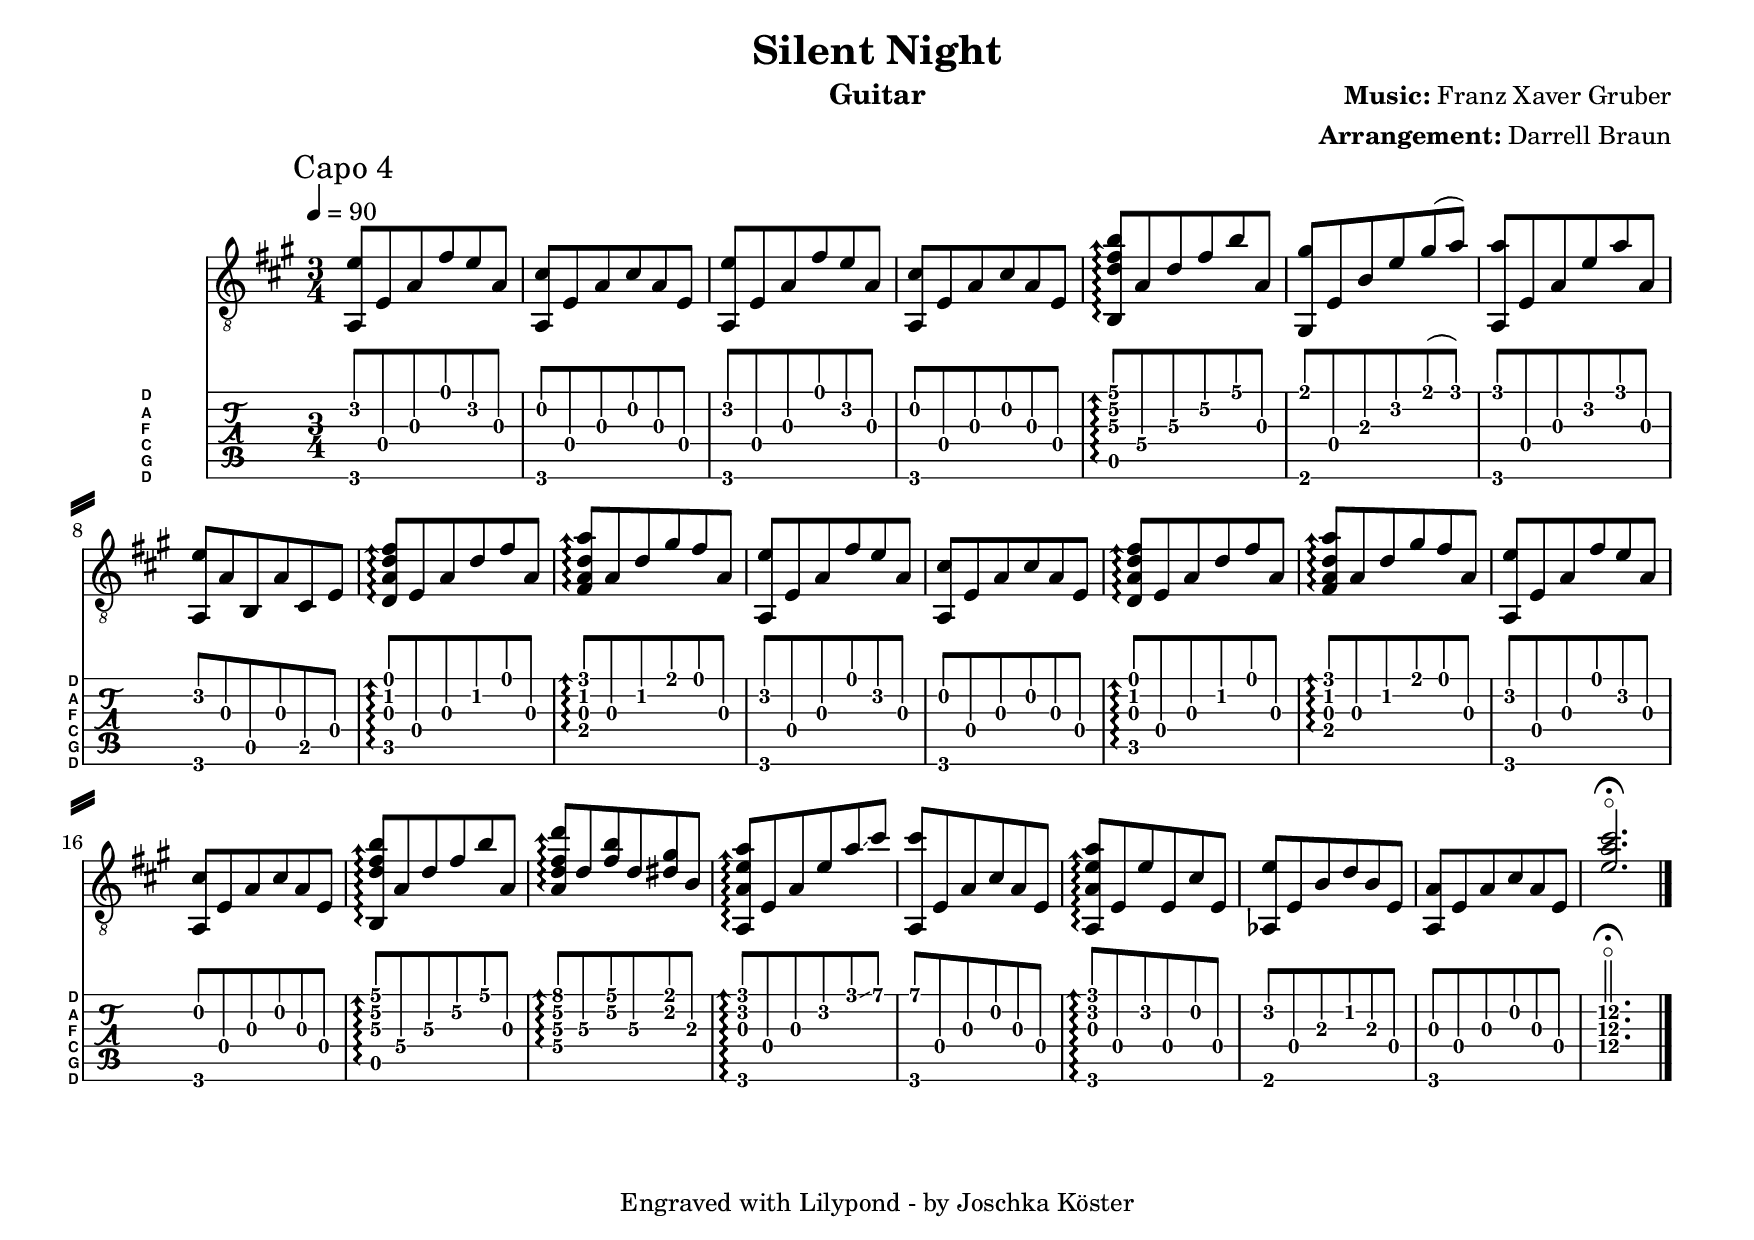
% vim: set ft=lilypond

\language "english"

\version "2.19.83"

\layout {
}

% header {{{
% ----------------------------------------
\header {
  title = "Silent Night"
  composer = \markup { \bold {Music:} Franz Xaver Gruber}
  arranger = \markup { \bold {Arrangement:} Darrell Braun}
  instrument = "Guitar"
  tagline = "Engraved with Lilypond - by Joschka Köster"
}

#(set-global-staff-size 22)
#(set-default-paper-size "a4landscape")

\paper {
  system-separator-markup = \slashSeparator
}

% ----------------------------------------
% header }}}
% guitar tuning {{{
% ----------------------------------------

DGCFAD =
\markup {
  \with-dimensions #'(0 . 0.8) #'(0 . 1.0)
  \postscript #"/Arial-Bold findfont
                1.3 scalefont
                setfont 0 3.6 moveto
                (D) show 0 2.0 moveto
                (A) show 0 0.6 moveto
                (F) show 0 -0.8 moveto
                (C) show 0 -2.2 moveto
                (G) show 0 -3.6 moveto
                (D) show
                stroke"
}

% ----------------------------------------
% guitar tuning }}}
% global settings {{{
% ----------------------------------------

global = {
  \key a \major
  \numericTimeSignature

  \time 3/4
  \tempo 4 = 90

  %\mergeDifferentlyDottedOn
  %\mergeDifferentlyHeadedOn
}

% ----------------------------------------
% global settings }}}

% guitarPart {{{
% ----------------------------------------

guitarPart = {
  \set fingeringOrientations = #'(up)
  \mark "Capo 4"

  % takt 1
  <f, c'>8 c f d' c' f

  % takt 2
  <f, a>8 c f a f c

  % takt 3
  <f, c'>8 c f d' c' f

  % takt 4
  <f, a>8 c f a f c

  % takt 5
  \arpeggioArrowUp
  <g, bf\3 d'\2 g'\1>\arpeggio f\4 bf\3 d'\2 g'\1 f\3

  % takt 6
  <e, e'>8 c\4 g\3 c'\2 e'\1( f')

  % takt 7
  <f, f'>8 c\4 f\3 c'\2 f'\1 f\3

  % takt 8
  <f, c'>8 f\3 g,\5 f\3 a,\5 c\4

  % takt 9
  <bf, f bf d'>8\arpeggio c\4 f bf d' f

  % takt 10
  <d f bf f'>8\arpeggio f bf e' d' f

  % takt 11
  <f, c'>8 c f d' c' f

  % takt 12
  <f, a>8 c f a f c

  % takt 13
  <bf, f bf d'>8\arpeggio c\4 f bf d' f

  % takt 14
  <d f bf f'>8\arpeggio f bf e' d' f

  % takt 15
  <f, c'>8 c f d' c' f

  % takt 16
  <f, a>8 c f a f c

  % takt 17
  <g, bf\3 d'\2 g'\1>\arpeggio f\4 bf\3 d'\2 g'\1 f\3

  % takt 18
  <f\4 bf d' bf'>\arpeggio bf\3 <d' g'> bf\3 <b e'> g\3

  % takt 19
  <f, f c' f'>\arpeggio c f c' f' \glissando a'

  % takt 20
  <f, a'>8 c f a f c

  % takt 21
  <f, f c' f'>\arpeggio c c' c a c

  % takt 22
  <ff, c'>8 c g bf g c

  % takt 23
  <f, f> c f a f c

  % takt 24
  <c'\4 f'\3 a'\2>2.\flageolet\fermata \bar "|."
}

% ----------------------------------------
% guitarPart }}}

% pdf {{{
% ----------------------------------------

\score
{
  <<
    \new Staff
    <<
      \global
      \clef "G_8"

      \new Voice = "first"
      {
        \voiceOne
        \transpose g b
        {
          \guitarPart
        }
      }
    >>

    \new TabStaff
    <<
      \global
      \set Staff.stringTunings = \stringTuning <d, g, c f a d'>
      \set TabStaff.instrumentName = \markup { " " \DGCFAD }
      \set TabStaff.shortInstrumentName = \markup \DGCFAD
      \tabFullNotation

      \new TabVoice = "first"
      {
        \voiceOne
        \guitarPart
      }
    >>
  >>

  \layout {
    % disable string numbers if manually specify string, e.g. e\6 (open low e
    % string)
    \omit Voice.StringNumber
  }
}

% ----------------------------------------
% pdf }}}
% midi {{{
% ----------------------------------------

\score
{
  \unfoldRepeats
  <<
    \context TabStaff = guitar
    {
      \set Staff.midiInstrument = #"acoustic guitar (nylon)"
        \transpose g b
      {
        \guitarPart
      }
    }
  >>

  \midi
  {
    \tempo 4 = 90
  }
}

% ----------------------------------------
% midi }}}
